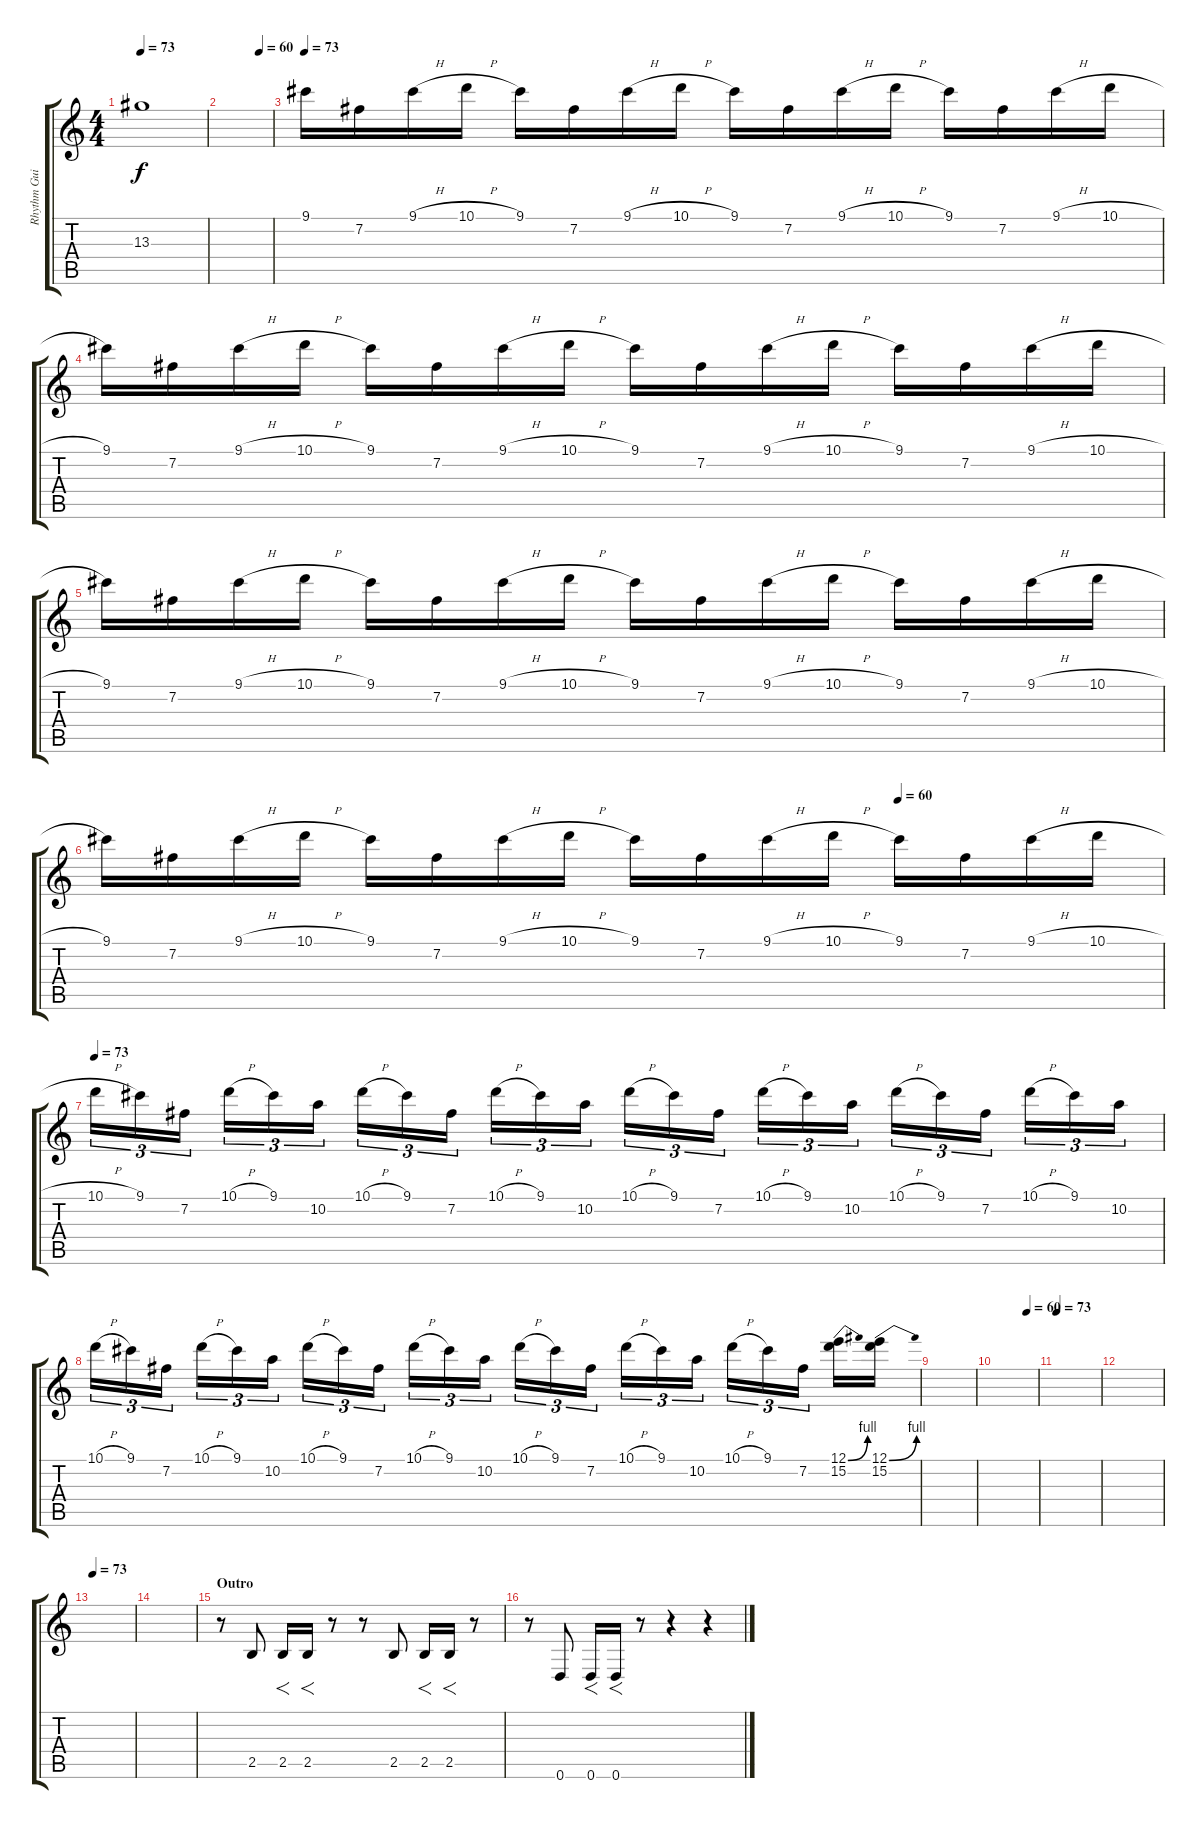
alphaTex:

\track ("Rhythm Guitar" "Rhythm Gui") {instrument overdrivenguitar}
\staff {score tabs}
\tuning (E4 B3 G3 D3 A2 D2) {hide}
\ts (4 4)
\tempo 73
\clef g2
\ks c
13.3{t}.1{dy f} |
\tempo (60 0.75)
|
\tempo 73
9.1.16 7.2.16 9.1{h}.16 10.1{h}.16 9.1.16 7.2.16 9.1{h}.16 10.1{h}.16 9.1.16 7.2.16 9.1{h}.16 10.1{h}.16 9.1.16 7.2.16 9.1{h}.16 10.1{h}.16 |
9.1.16 7.2.16 9.1{h}.16 10.1{h}.16 9.1.16 7.2.16 9.1{h}.16 10.1{h}.16 9.1.16 7.2.16 9.1{h}.16 10.1{h}.16 9.1.16 7.2.16 9.1{h}.16 10.1{h}.16 |
9.1.16 7.2.16 9.1{h}.16 10.1{h}.16 9.1.16 7.2.16 9.1{h}.16 10.1{h}.16 9.1.16 7.2.16 9.1{h}.16 10.1{h}.16 9.1.16 7.2.16 9.1{h}.16 10.1{h}.16 |
\tempo (60 0.75)
9.1.16 7.2.16 9.1{h}.16 10.1{h}.16 9.1.16 7.2.16 9.1{h}.16 10.1{h}.16 9.1.16 7.2.16 9.1{h}.16 10.1{h}.16 9.1.16 7.2.16 9.1{h}.16 10.1{h}.16 |
\tempo 73
10.1{h}.16{tu (3 2)} 9.1.16{tu (3 2)} 7.2.16{tu (3 2)} 10.1{h}.16{tu (3 2)} 9.1.16{tu (3 2)} 10.2.16{tu (3 2)} 10.1{h}.16{tu (3 2)} 9.1.16{tu (3 2)} 7.2.16{tu (3 2)} 10.1{h}.16{tu (3 2)} 9.1.16{tu (3 2)} 10.2.16{tu (3 2)} 10.1{h}.16{tu (3 2)} 9.1.16{tu (3 2)} 7.2.16{tu (3 2)} 10.1{h}.16{tu (3 2)} 9.1.16{tu (3 2)} 10.2.16{tu (3 2)} 10.1{h}.16{tu (3 2)} 9.1.16{tu (3 2)} 7.2.16{tu (3 2)} 10.1{h}.16{tu (3 2)} 9.1.16{tu (3 2)} 10.2.16{tu (3 2)} |
10.1{h}.16{tu (3 2)} 9.1.16{tu (3 2)} 7.2.16{tu (3 2)} 10.1{h}.16{tu (3 2)} 9.1.16{tu (3 2)} 10.2.16{tu (3 2)} 10.1{h}.16{tu (3 2)} 9.1.16{tu (3 2)} 7.2.16{tu (3 2)} 10.1{h}.16{tu (3 2)} 9.1.16{tu (3 2)} 10.2.16{tu (3 2)} 10.1{h}.16{tu (3 2)} 9.1.16{tu (3 2)} 7.2.16{tu (3 2)} 10.1{h}.16{tu (3 2)} 9.1.16{tu (3 2)} 10.2.16{tu (3 2)} 10.1{h}.16{tu (3 2)} 9.1.16{tu (3 2)} 7.2.16{tu (3 2)} (12.1{be (bend 0 0 60 4)} 15.2).16 (12.1{be (bend 0 0 60 4)} 15.2).16 |
|
\tempo (60 0.75)
|
\tempo 73
|
|
\tempo 73
|
|
\section ("" "Outro")
r.8{volume 13 balance 4} 2.5.8 2.5.16{f} 2.5.16{f} r.8 r.8 2.5.8 2.5.16{f} 2.5.16{f} r.8 |
r.8 0.6.8 0.6.16{f} 0.6.16{f} r.8 r.4 r.4
